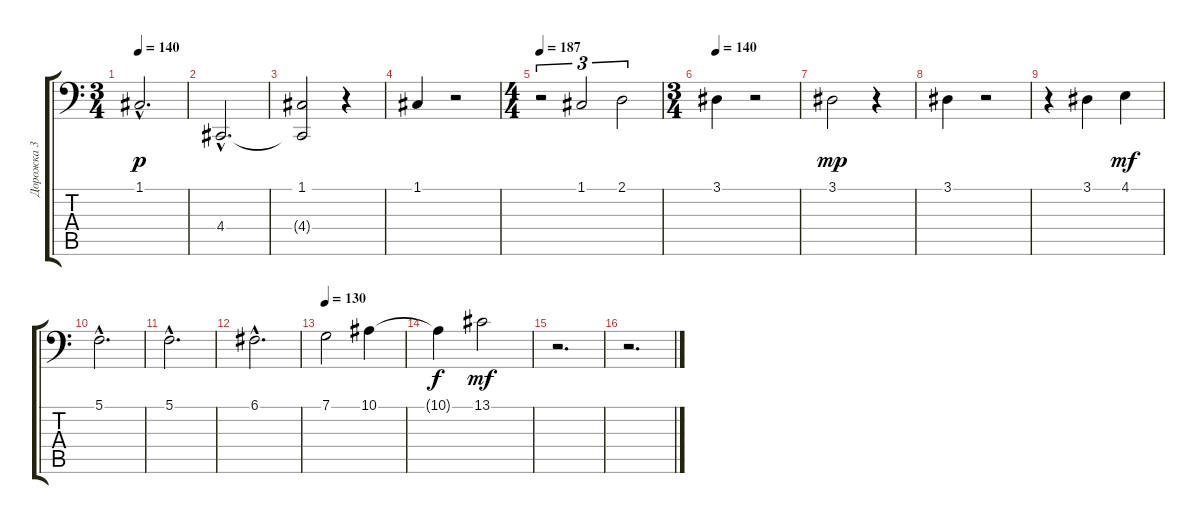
\track ("Дорожка 3" "Дорожка 3") {instrument acousticgrandpiano}
\staff {score tabs}
\tuning (C3 G2 D2 A1 E1 B0) {hide}
\ts (3 4)
\tempo 140
\clef f4
\ks c
1.1{hac}.2{d dy p} |
4.4{hac}.2{d} |
(1.1 4.4{t}).2 r.4 |
1.1.4 r.2 |
\ts (4 4)
\tempo 187
r.2{tu (3 2)} 1.1.2{tu (3 2)} 2.1.2{tu (3 2)} |
\ts (3 4)
\tempo 140
3.1.4 r.2 |
3.1.2{dy mp} r.4 |
3.1.4 r.2 |
r.4 3.1.4 4.1.4{dy mf} |
5.1{hac}.2{d} |
5.1{hac}.2{d} |
6.1{hac}.2{d} |
\tempo 130
7.1.2 10.1.4 |
10.1{t}.4{dy f} 13.1.2{dy mf} |
r.2{d} |
r.2{d}
